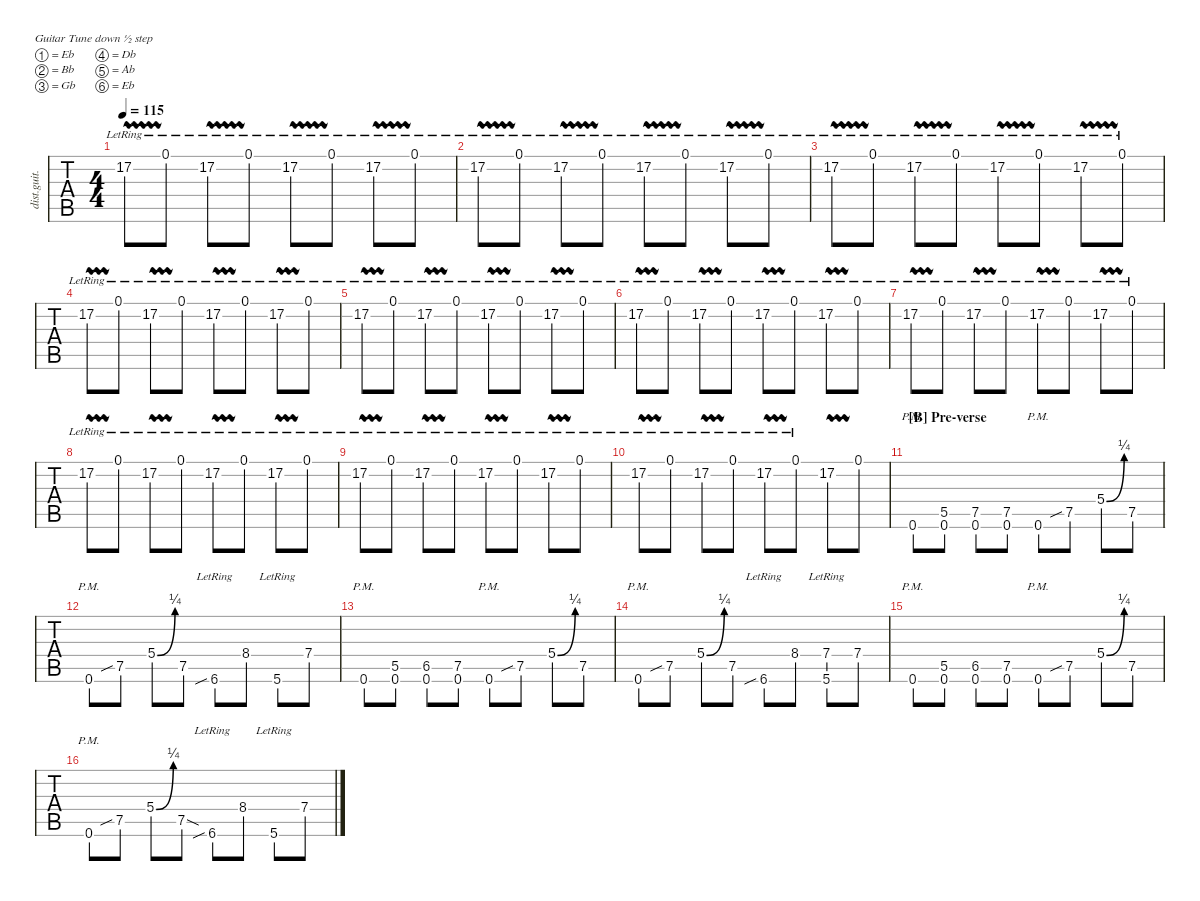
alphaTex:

\defaultSystemsLayout 4
\hideDynamics
\bracketExtendMode nobrackets
\otherSystemsTrackNameOrientation horizontal
\track ("Rhythm Guitar 3 (Kirk)" "dist.guit.") {multiBarRest instrument distortionguitar}
\staff {tabs}
\tuning (Eb4 Bb3 Gb3 Db3 Ab2 Eb2)
\ts (4 4)
\tempo 115
\clef g2
\ks c
17.2{vw ac lr acc #}.8{dy mf} 0.1{lr acc #}.8 17.2{vw ac lr acc #}.8 0.1{lr acc #}.8 17.2{vw ac lr acc #}.8 0.1{lr acc #}.8 17.2{vw ac lr acc #}.8 0.1{lr acc #}.8 |
17.2{vw ac lr acc #}.8 0.1{lr acc #}.8 17.2{vw ac lr acc #}.8 0.1{lr acc #}.8 17.2{vw ac lr acc #}.8 0.1{lr acc #}.8 17.2{vw ac lr acc #}.8 0.1{lr acc #}.8 |
17.2{vw ac lr acc #}.8 0.1{lr acc #}.8 17.2{vw ac lr acc #}.8 0.1{lr acc #}.8 17.2{vw ac lr acc #}.8 0.1{lr acc #}.8 17.2{vw ac lr acc #}.8 0.1{lr acc #}.8 |
17.2{vw ac lr acc #}.8 0.1{lr acc #}.8 17.2{vw ac lr acc #}.8 0.1{lr acc #}.8 17.2{vw ac lr acc #}.8 0.1{lr acc #}.8 17.2{vw ac lr acc #}.8 0.1{lr acc #}.8 |
17.2{vw ac lr acc #}.8 0.1{lr acc #}.8 17.2{vw ac lr acc #}.8 0.1{lr acc #}.8 17.2{vw ac lr acc #}.8 0.1{lr acc #}.8 17.2{vw ac lr acc #}.8 0.1{lr acc #}.8 |
17.2{vw ac lr acc #}.8 0.1{lr acc #}.8 17.2{vw ac lr acc #}.8 0.1{lr acc #}.8 17.2{vw ac lr acc #}.8 0.1{lr acc #}.8 17.2{vw ac lr acc #}.8 0.1{lr acc #}.8 |
17.2{vw ac lr acc #}.8 0.1{lr acc #}.8 17.2{vw ac lr acc #}.8 0.1{lr acc #}.8 17.2{vw ac lr acc #}.8 0.1{lr acc #}.8 17.2{vw ac lr acc #}.8 0.1{lr acc #}.8 |
17.2{vw ac lr acc #}.8 0.1{lr acc #}.8 17.2{vw ac lr acc #}.8 0.1{lr acc #}.8 17.2{vw ac lr acc #}.8 0.1{lr acc #}.8 17.2{vw ac lr acc #}.8 0.1{lr acc #}.8 |
17.2{vw ac lr acc #}.8 0.1{lr acc #}.8 17.2{vw ac lr acc #}.8 0.1{lr acc #}.8 17.2{vw ac lr acc #}.8 0.1{lr acc #}.8 17.2{vw ac lr acc #}.8 0.1{lr acc #}.8 |
17.2{vw ac lr acc #}.8 0.1{lr acc #}.8 17.2{vw ac lr acc #}.8 0.1{lr acc #}.8 17.2{vw ac lr acc #}.8 0.1{lr acc #}.8 17.2{vw ac acc #}.8 0.1{acc #}.8 |
\section ("B" "Pre-verse")
0.6{pm acc #}.8{instrument distortionguitar} (0.6{acc #} 5.5{acc #}).8 (0.6{acc #} 7.5{acc #}).8 (0.6{acc #} 7.5{acc #}).8 0.6{pm acc #}.8 7.5{sib acc #}.8 5.4{be (bend 0 0 27.599999999999998 1) acc #}.8 7.5{acc #}.8 |
0.6{pm acc #}.8 7.5{sib acc #}.8 5.4{be (bend 0 0 27.599999999999998 1) acc #}.8 7.5{acc #}.8 6.6{sib lr}.8 8.4.8 5.6{lr acc #}.8 7.4{acc #}.8 |
0.6{pm acc #}.8 (0.6{acc #} 5.5{acc #}).8 (0.6{acc #} 6.5).8 (0.6{acc #} 7.5{acc #}).8 0.6{pm acc #}.8 7.5{sib acc #}.8 5.4{be (bend 0 0 27.599999999999998 1) acc #}.8 7.5{acc #}.8 |
0.6{pm acc #}.8 7.5{sib acc #}.8 5.4{be (bend 0 0 27.599999999999998 1) acc #}.8 7.5{acc #}.8 6.6{sib lr}.8 8.4.8 (5.6{lr acc #} 7.4{acc #}).8 7.4{acc #}.8 |
0.6{pm acc #}.8 (0.6{acc #} 5.5{acc #}).8 (0.6{acc #} 6.5).8 (0.6{acc #} 7.5{acc #}).8 0.6{pm acc #}.8 7.5{sib acc #}.8 5.4{be (bend 0 0 27.599999999999998 1) acc #}.8 7.5{acc #}.8 |
0.6{pm acc #}.8 7.5{sib acc #}.8 5.4{be (bend 0 0 27.599999999999998 1) acc #}.8 7.5{sod acc #}.8 6.6{sib lr}.8 8.4.8 5.6{lr acc #}.8 7.4{acc #}.8
